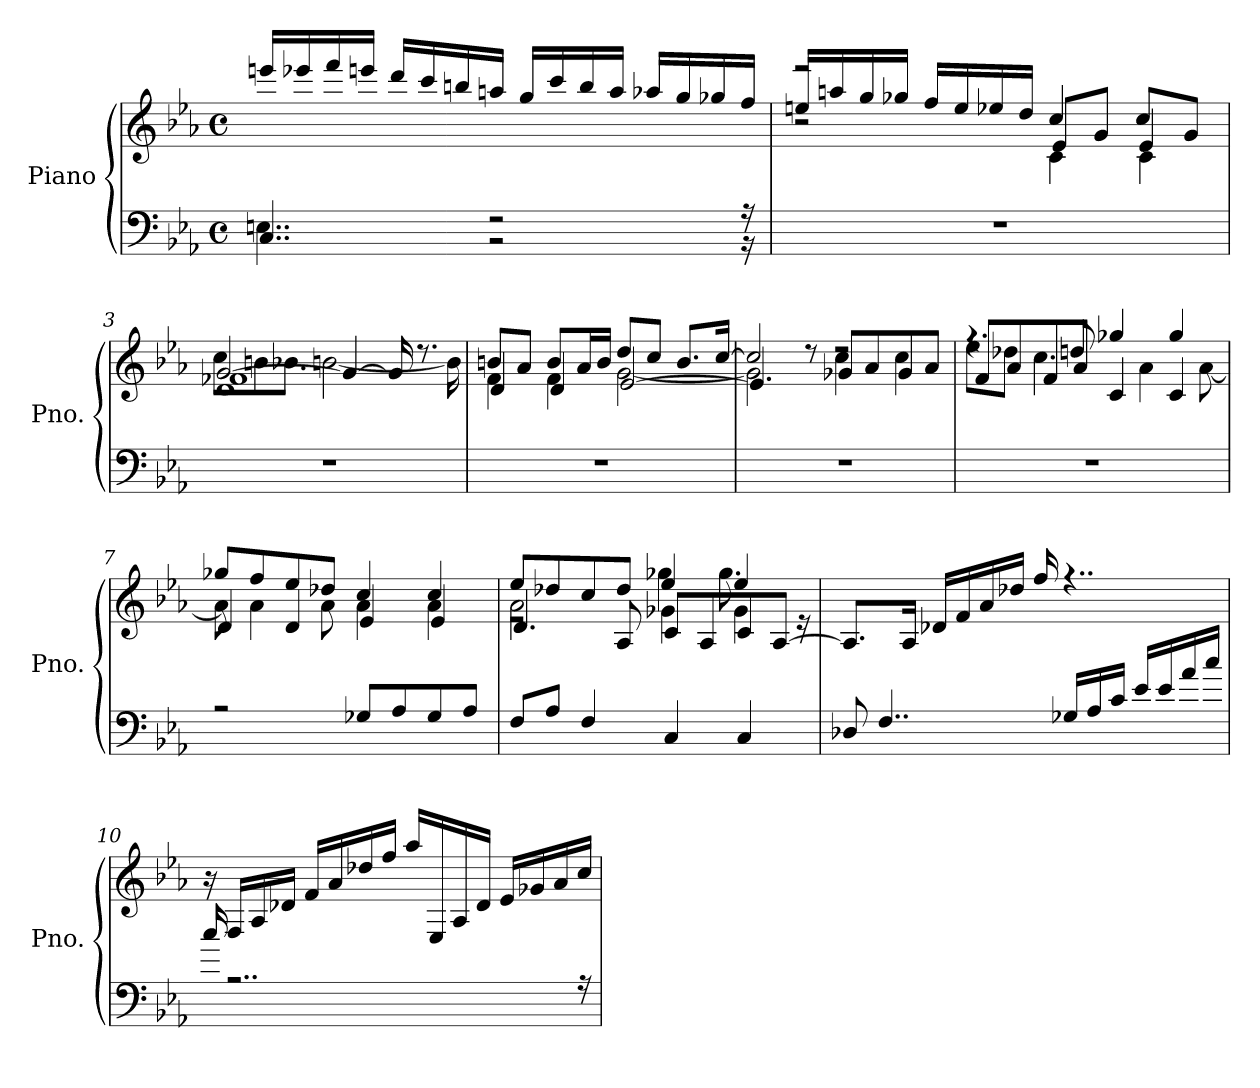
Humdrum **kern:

**kern	**kern
*part1	*part1
*staff2	*staff1
*I"Piano	*
*I'Pno.	*
*clefF4	*clefG2
*k[b-e-a-]	*k[b-e-a-]
*M4/4	*M4/4
*met(c)	*met(c)
=1	=1
*^	*
4..C/	4..En\	16eeen/LL
.	.	16eee-X/
.	.	16fff/
.	.	16eeen/JJ
.	.	16ddd/LL
.	.	16ccc/
.	.	16bbn/
2r	2r	16aan/JJ
.	.	16gg/LL
.	.	16ccc/
.	.	16bb/
.	.	16aa/JJ
.	.	16aa-X/LL
.	.	16gg/
.	.	16gg-X/
16r	16r	16ff/JJ
*v	*v	*
=2	=2
*	*^
*	*	*^
1rF	16een/LL	2r	2reee
.	16aan/	.	.
.	16gg/	.	.
.	16gg-X/JJ	.	.
.	16ff/LL	.	.
.	16ee/	.	.
.	16ee-X/	.	.
.	16dd/JJ	.	.
.	4cc/	4c\	8e-/L
.	.	.	8g/J
.	4e-/	4c\	8cc/L
.	.	.	8g/J
!!LO:LB:g=z
=3	=3	=3	=3
*	*	*	*^
1rF	[2g/	8cc\L	1f-X	1d
.	.	8bn\	.	.
.	.	8.b-X\J	.	.
.	.	[2bn\	.	.
.	4g/_	.	.	.
.	16g/]	.	.	.
.	8.rdd	.	.	.
.	.	16b\]	.	.
*	*	*	*v	*v
=4	=4	=4	=4
1rF	8bn/L	4f\	4d/
.	8a-/J	.	.
.	8b/L	4f\	4d/
.	16a-/L	.	.
.	16b/JJ	.	.
.	8dd/L	[2g\	[2e-/
.	8cc/J	.	.
.	8.b/L	.	.
.	[16cc/Jk	.	.
=5	=5	=5	=5
1rF	2cc/]	2g\]	4.e-/]
.	.	.	8rdd
.	2rdd	4cc\	8g-X/L
.	.	.	8a-/
.	.	4cc\	8g-/
.	.	.	8a-/J
!!LO:LB:g=z	!!	!!
=6	=6	=6	=6
1rF	4.rff	8ee-\L	8f/L
.	.	8dd-X\J	8a-/
.	.	4.cc\	8f/
.	8ddn/	.	8a-/J
.	4gg-X/	.	4c/
.	.	4a-\	.
.	4gg-/	.	4c/
.	.	[8a-\	.
=7	=7	=7	=7
2rA	8gg-X/L	8a-\]	4d/
.	8ff/	4a-\	.
.	8ee-/	.	4d/
.	8dd-X/J	8a-\	.
8G-X/L	4cc/	4a-\	4e-/
8A-/	.	.	.
8G-/	4cc/	4a-\	4e-/
8A-/J	.	.	.
=8	=8	=8	=8
*	*	*	*^
8F/L	8ee-/L	2a-\	4.d/	2re
8A-/J	8dd-X/	.	.	.
4F/	8cc/	.	.	.
.	8dd-/J	.	8A-/	.
4C/	8c/L	4g-X\	4ee-/	4gg-X\
.	8A-/	.	.	.
4C/	8c/	4g-\	4ee-/	8.gg-\
.	[8A-/J	.	.	.
.	.	.	.	16re
*	*v	*v	*v	*v
!!LO:LB:g=z
=9	=9
8D-X/	8.A-/L]
4..F/	.
.	16A-/Jk
.	16d-X/LL
.	16f/
.	16a-/
.	16dd-X/JJ
.	16ff/
16G-X/LL	4..rff
16A-/	.
16c/JJ	.
16e-/LL	.
16e-/	.
16a-/	.
16cc/JJ	.
=10	=10
16cc/	16r
2..rA	16F/LL
.	16A-/
.	16d-X/JJ
.	16f/LL
.	16a-/
.	16dd-X/
.	16ff/JJ
.	16aa-/LL
.	16E-/
.	16A-/
.	16d-/JJ
.	16e-/LL
.	16g-X/
.	16a-/
16rA	16cc/JJ
=	=
*-	*-
